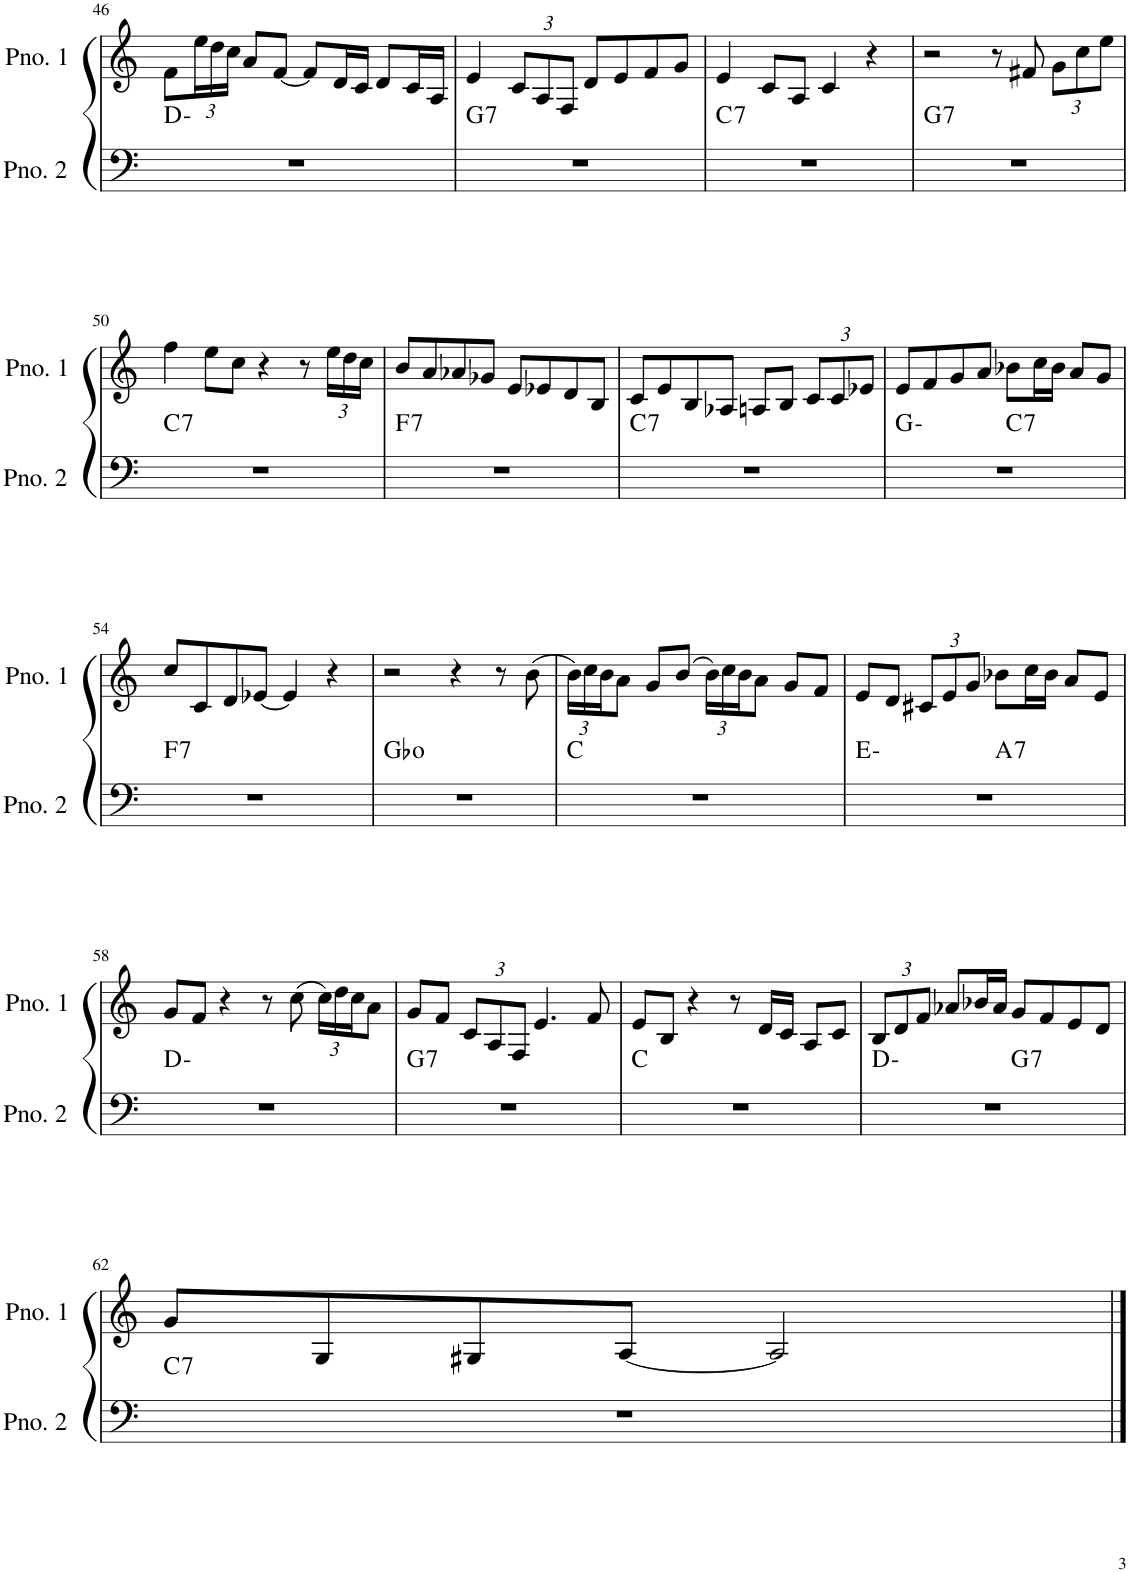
**kern	**harte	**kern
*part2	*part2	*part1
*staff2	*	*staff1
*I"ピアノ 2	*	*I"ピアノ 1
!!LO:PB:g=z
*clefF4	*	*clefG2
*k[]	*	*k[]
*M4/4	*	*M4/4
=46	=46	=46
1r	D:min	8f\L
*	*	*Xbrackettup
.	.	24ee\L
.	.	24dd\
.	.	24cc\JJ
.	.	8a/L
.	.	[8f/J
.	.	8f/L]
.	.	16d/L
.	.	16c/JJ
.	.	8d/L
.	.	16c/L
.	.	16A/JJ
=47	=47	=47
!	!LO:H:kt=7	!
1r	G:7	4e/
.	.	12c/L
.	.	12A/
.	.	12F/J
.	.	8d/L
.	.	8e/
.	.	8f/
.	.	8g/J
=48	=48	=48
!	!LO:H:kt=7	!
1r	C:7	4e/
.	.	8c/L
.	.	8A/J
.	.	4c/
.	.	4r
=49	=49	=49
!	!LO:H:kt=7	!
1r	G:7	2r
.	.	8r
.	.	8f#X/
.	.	12g\L
.	.	12cc\
.	.	12ee\J
!!LO:LB:g=z
=50	=50	=50
!	!LO:H:kt=7	!
1r	C:7	4ff\
.	.	8ee\L
.	.	8cc\J
.	.	4r
.	.	8r
.	.	24ee\LL
.	.	24dd\
.	.	24cc\JJ
=51	=51	=51
!	!LO:H:kt=7	!
1r	F:7	8b/L
.	.	8a/
.	.	8a-X/
.	.	8g-X/J
.	.	8e/L
.	.	8e-X/
.	.	8d/
.	.	8B/J
=52	=52	=52
!	!LO:H:kt=7	!
1r	C:7	8c/L
.	.	8e/
.	.	8B/
.	.	8A-X/J
.	.	8An/L
.	.	8B/J
.	.	12c/L
.	.	12c/
.	.	12e-X/J
=53	=53	=53
*^	*	*
1r	2ryy	G:min	8e/L
.	.	.	8f/
.	.	.	8g/
.	.	.	8a/J
!	!	!LO:H:kt=7	!
.	2ryy	C:7	8b-X\L
.	.	.	16cc\L
.	.	.	16b-\JJ
.	.	.	8a/L
.	.	.	8g/J
!!LO:LB:g=z
=54	=54	=54	=54
!	!	!LO:H:kt=7	!
*v	*v	*	*
1r	F:7	8cc/L
.	.	8c/
.	.	8d/
.	.	[8e-X/J
.	.	4e-/]
.	.	4r
=55	=55	=55
1r	Gb:dim	2r
.	.	4r
.	.	8r
.	.	(8b\
=56	=56	=56
1r	C:maj	24b\LL)
.	.	24cc\
.	.	24b\J
.	.	8a\J
.	.	8g/L
.	.	(8b/J
.	.	24b\LL)
.	.	24cc\
.	.	24b\J
.	.	8a\J
.	.	8g/L
.	.	8f/J
=57	=57	=57
*^	*	*
1r	2ryy	E:min	8e/L
.	.	.	8d/J
.	.	.	12c#X/L
.	.	.	12e/
.	.	.	12g/J
!	!	!LO:H:kt=7	!
.	2ryy	A:7	8b-X\L
.	.	.	16cc\L
.	.	.	16b-\JJ
.	.	.	8a/L
.	.	.	8e/J
*v	*v	*	*
!!LO:LB:g=z
=58	=58	=58
1r	D:min	8g/L
.	.	8f/J
.	.	4r
.	.	8r
.	.	(8cc\
.	.	24cc\LL)
.	.	24dd\
.	.	24cc\J
.	.	8a\J
=59	=59	=59
!	!LO:H:kt=7	!
1r	G:7	8g/L
.	.	8f/J
.	.	12c/L
.	.	12A/
.	.	12F/J
.	.	4.e/
.	.	8f/
=60	=60	=60
1r	C:maj	8e/L
.	.	8B/J
.	.	4r
.	.	8r
.	.	16d/LL
.	.	16c/JJ
.	.	8A/L
.	.	8c/J
=61	=61	=61
*^	*	*
1r	2ryy	D:min	12B/L
.	.	.	12d/
.	.	.	12f/J
.	.	.	8a-X/L
.	.	.	16b-X/L
.	.	.	16a-/JJ
!	!	!LO:H:kt=7	!
.	2ryy	G:7	8g/L
.	.	.	8f/
.	.	.	8e/
.	.	.	8d/J
!!LO:LB:g=z
=62	=62	=62	=62
!	!	!LO:H:kt=7	!
*v	*v	*	*
1r	C:7	8g/L
.	.	8G/
.	.	8G#X/
.	.	[8A/J
.	.	2A/]
==	==	==
*-	*-	*-
